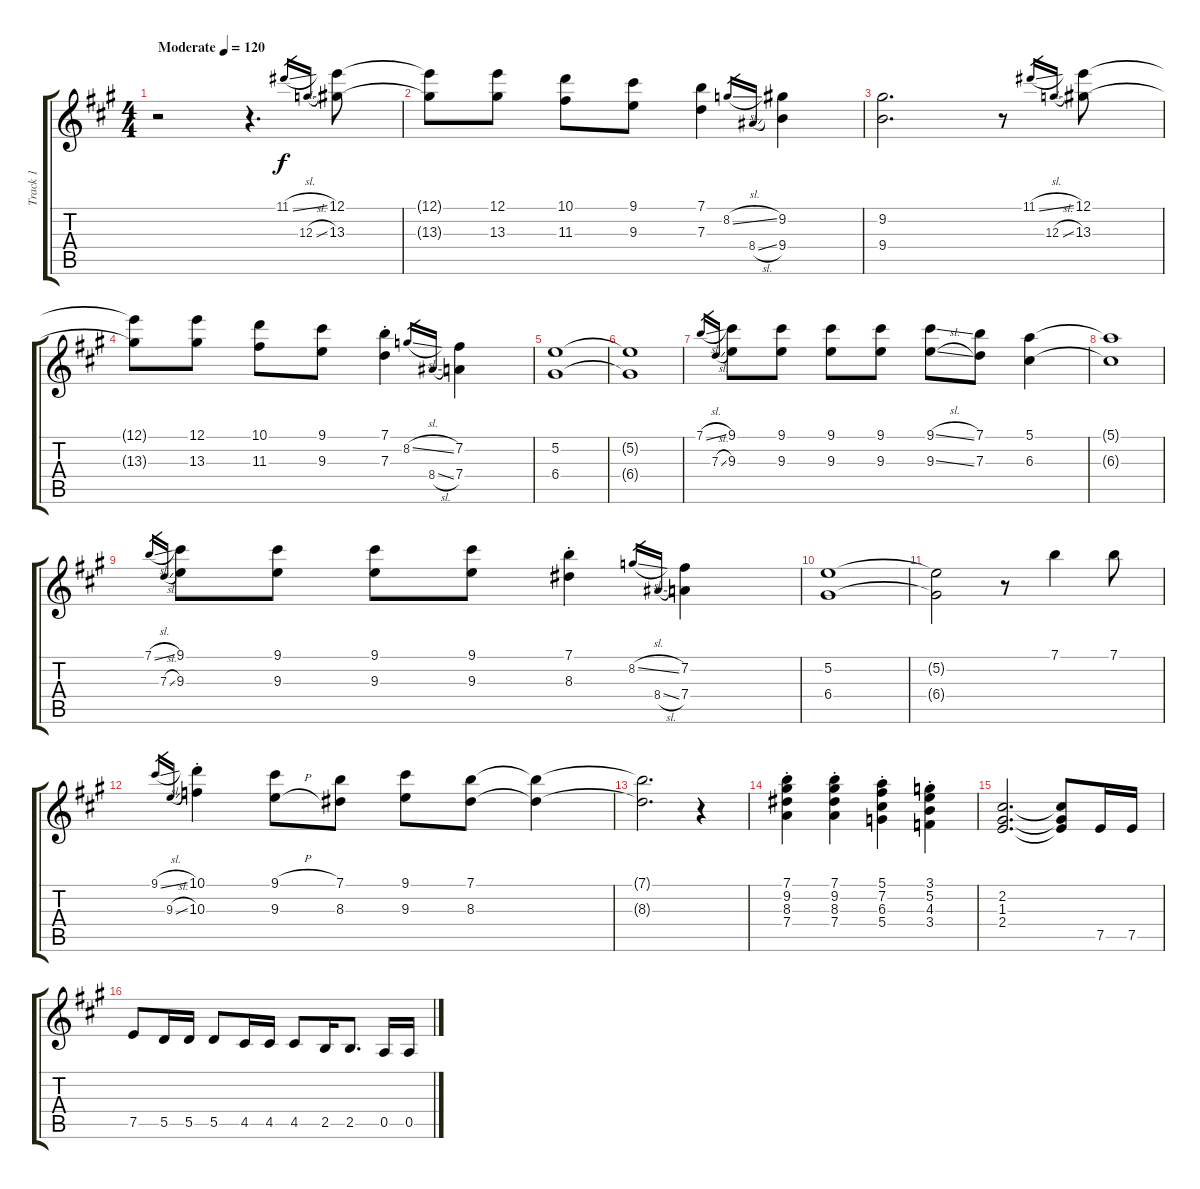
\track ("Track 1" "Track 1") {instrument electricguitarjazz}
\staff {score tabs}
\tuning (E4 B3 G3 D3 A2 E2) {hide}
\ts (4 4)
\tempo (120 "Moderate")
\clef g2
\ks a
r.2{dy f instrument electricguitarjazz} r.4{d} 11.1{sl}.16{gr} 12.3{sl}.16{gr} (12.1 13.3).8 |
(12.1{t} 13.3{t}).8 (12.1 13.3).8 (10.1 11.3).8 (9.1 9.3).8 (7.1 7.3).4 8.2{sl}.16{gr} 8.4{sl}.16{gr} (9.2 9.4).4 |
(9.2 9.4).2{d} r.8 11.1{sl}.16{gr} 12.3{sl}.16{gr} (12.1 13.3).8 |
(12.1{t} 13.3{t}).8 (12.1 13.3).8 (10.1 11.3).8 (9.1 9.3).8 (7.1{st} 7.3).4 8.2{sl}.16{gr} 8.4{sl}.16{gr} (7.2 7.4).4 |
(5.2 6.4).1 |
(5.2{t} 6.4{t}).1 |
7.1{sl}.16{gr} 7.3{sl}.16{gr} (9.1 9.3).8 (9.1 9.3).8 (9.1 9.3).8 (9.1 9.3).8 (9.1{sl} 9.3{sl}).8 (7.1 7.3).8 (5.1 6.3).4 |
(5.1{t} 6.3{t}).1 |
7.1{sl}.16{gr} 7.3{sl}.16{gr} (9.1 9.3).8 (9.1 9.3).8 (9.1 9.3).8 (9.1 9.3).8 (7.1{st} 8.3).4 8.2{sl}.16{gr} 8.4{sl}.16{gr} (7.2 7.4).4 |
(5.2 6.4).1 |
(5.2{t} 6.4{t}).2 r.8 7.1.4 7.1.8 |
9.1{sl}.16{gr} 9.3{sl}.16{gr} (10.1{st} 10.3).4 (9.1{h} 9.3{h}).8 (7.1 8.3).8 (9.1 9.3).8 (7.1 8.3).8 (7.1{t} 8.3{t}).4 |
(7.1{t} 8.3{t}).2{d} r.4 |
(7.1{st} 9.2 8.3 7.4).4 (7.1{st} 9.2 8.3 7.4).4 (5.1{st} 7.2 6.3 5.4).4 (3.1{st} 5.2 4.3 3.4).4 |
(2.2 1.3 2.4).2{d} (2.2{t} 1.3{t} 2.4{t}).8 7.5.16 7.5.16 |
7.5.8 5.5.16 5.5.16 5.5.8 4.5.16 4.5.16 4.5.8 2.5.16 2.5.8{d} 0.5.16 0.5.16
